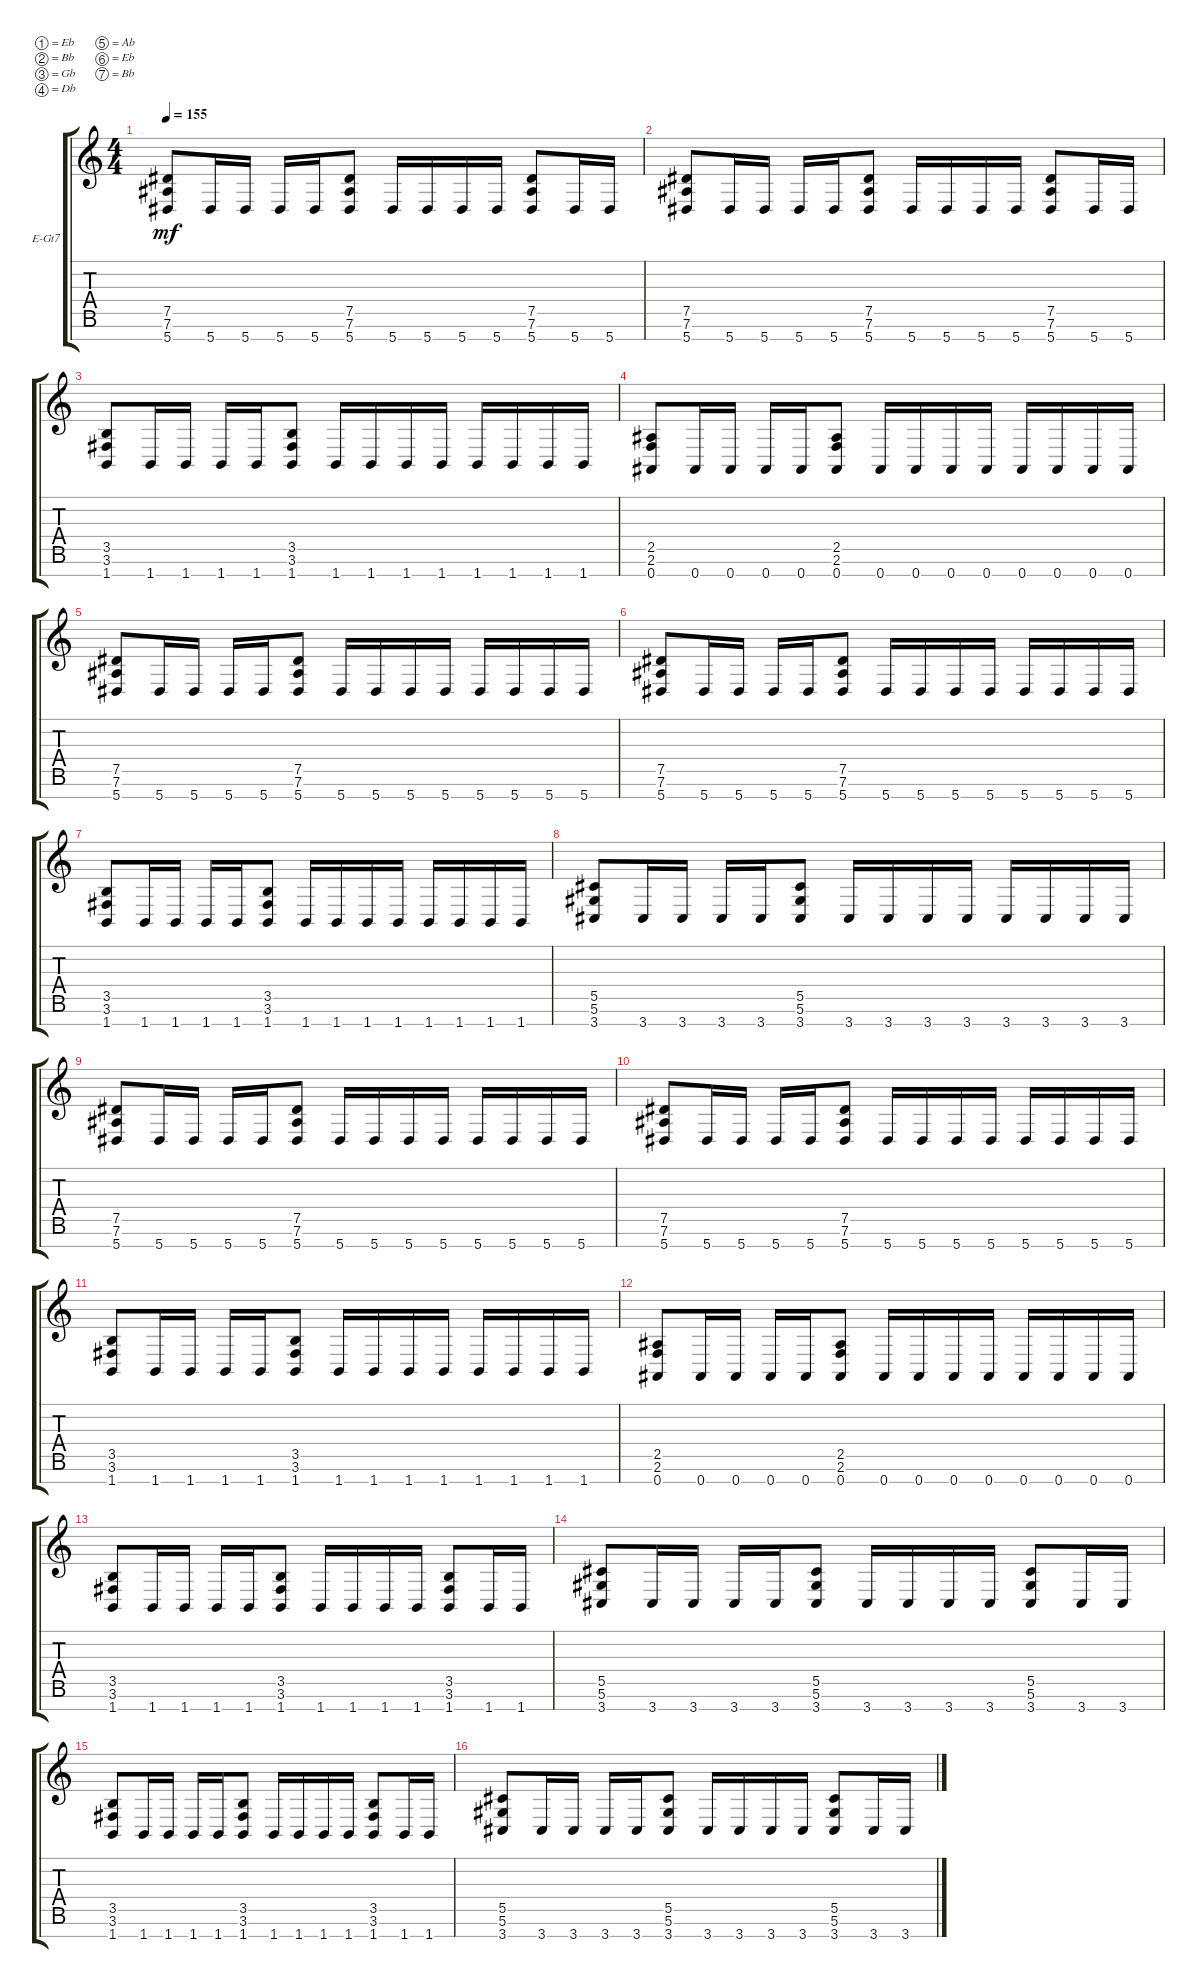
\defaultSystemsLayout 4
\bracketExtendMode groupsimilarinstruments
\firstSystemTrackNameOrientation horizontal
\otherSystemsTrackNameOrientation horizontal
\track ("Electric Guitar" "E-Gt7") {instrument distortionguitar}
\staff {score tabs}
\tuning (Eb4 Bb3 Gb3 Db3 Ab2 Eb2 Bb1)
\ts (4 4)
\tempo 155
\clef g2
\scale
0.333333
\ks c
(7.5 7.6 5.7).8{dy mf} 5.7.16 5.7.16 5.7.16 5.7.16 (7.5 7.6 5.7).8 5.7.16 5.7.16 5.7.16 5.7.16 (7.5 7.6 5.7).8 5.7.16 5.7.16 |
\scale
0.333333 (7.5 7.6 5.7).8 5.7.16 5.7.16 5.7.16 5.7.16 (7.5 7.6 5.7).8 5.7.16 5.7.16 5.7.16 5.7.16 (7.5 7.6 5.7).8 5.7.16 5.7.16 |
\scale
0.333333 (3.5 3.6 1.7).8 1.7.16 1.7.16 1.7.16 1.7.16 (3.5 3.6 1.7).8 1.7.16 1.7.16 1.7.16 1.7.16 1.7.16 1.7.16 1.7.16 1.7.16 |
\scale
0.333333 (2.5 2.6 0.7).8 0.7.16 0.7.16 0.7.16 0.7.16 (2.5 2.6 0.7).8 0.7.16 0.7.16 0.7.16 0.7.16 0.7.16 0.7.16 0.7.16 0.7.16 |
\scale
0.333333 (7.5 7.6 5.7).8 5.7.16 5.7.16 5.7.16 5.7.16 (7.5 7.6 5.7).8 5.7.16 5.7.16 5.7.16 5.7.16 5.7.16 5.7.16 5.7.16 5.7.16 |
\scale
0.333333 (7.5 7.6 5.7).8 5.7.16 5.7.16 5.7.16 5.7.16 (7.5 7.6 5.7).8 5.7.16 5.7.16 5.7.16 5.7.16 5.7.16 5.7.16 5.7.16 5.7.16 |
\scale
0.333333 (3.5 3.6 1.7).8 1.7.16 1.7.16 1.7.16 1.7.16 (3.5 3.6 1.7).8 1.7.16 1.7.16 1.7.16 1.7.16 1.7.16 1.7.16 1.7.16 1.7.16 |
\scale
0.333333 (5.5 5.6 3.7).8 3.7.16 3.7.16 3.7.16 3.7.16 (5.5 5.6 3.7).8 3.7.16 3.7.16 3.7.16 3.7.16 3.7.16 3.7.16 3.7.16 3.7.16 |
\scale
0.333333 (7.5 7.6 5.7).8 5.7.16 5.7.16 5.7.16 5.7.16 (7.5 7.6 5.7).8 5.7.16 5.7.16 5.7.16 5.7.16 5.7.16 5.7.16 5.7.16 5.7.16 |
\scale
0.333333 (7.5 7.6 5.7).8 5.7.16 5.7.16 5.7.16 5.7.16 (7.5 7.6 5.7).8 5.7.16 5.7.16 5.7.16 5.7.16 5.7.16 5.7.16 5.7.16 5.7.16 |
\scale
0.333333 (3.5 3.6 1.7).8 1.7.16 1.7.16 1.7.16 1.7.16 (3.5 3.6 1.7).8 1.7.16 1.7.16 1.7.16 1.7.16 1.7.16 1.7.16 1.7.16 1.7.16 |
\scale
0.333333 (2.5 2.6 0.7).8 0.7.16 0.7.16 0.7.16 0.7.16 (2.5 2.6 0.7).8 0.7.16 0.7.16 0.7.16 0.7.16 0.7.16 0.7.16 0.7.16 0.7.16 |
\scale
0.333333 (3.5 3.6 1.7).8 1.7.16 1.7.16 1.7.16 1.7.16 (3.5 3.6 1.7).8 1.7.16 1.7.16 1.7.16 1.7.16 (3.5 3.6 1.7).8 1.7.16 1.7.16 |
\scale
0.333333 (5.5 5.6 3.7).8 3.7.16 3.7.16 3.7.16 3.7.16 (5.5 5.6 3.7).8 3.7.16 3.7.16 3.7.16 3.7.16 (5.5 5.6 3.7).8 3.7.16 3.7.16 |
\scale
0.333333 (3.5 3.6 1.7).8 1.7.16 1.7.16 1.7.16 1.7.16 (3.5 3.6 1.7).8 1.7.16 1.7.16 1.7.16 1.7.16 (3.5 3.6 1.7).8 1.7.16 1.7.16 |
\scale
0.333333 (5.5 5.6 3.7).8 3.7.16 3.7.16 3.7.16 3.7.16 (5.5 5.6 3.7).8 3.7.16 3.7.16 3.7.16 3.7.16 (5.5 5.6 3.7).8 3.7.16 3.7.16
